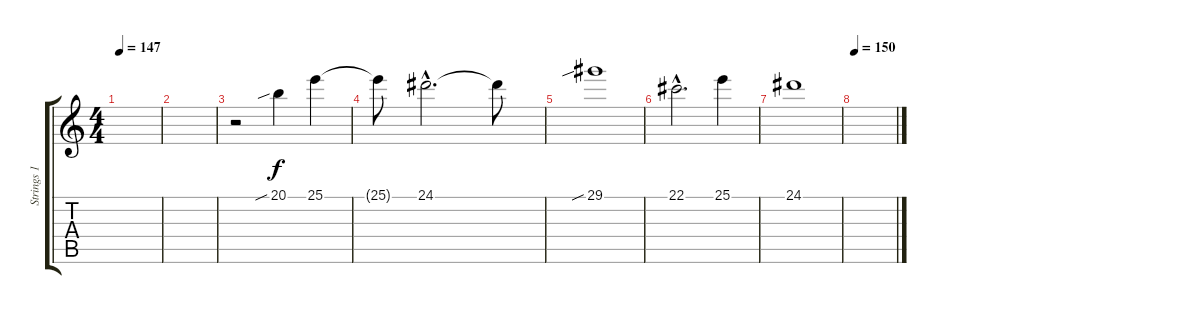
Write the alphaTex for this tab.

\track ("Strings 1" "Strings 1") {instrument stringensemble1}
\staff {score tabs}
\tuning (Eb4 Bb3 Gb3 Db3 Ab2 Eb2) {hide}
\ts (4 4)
\tempo 147
\clef g2
\ks c
|
|
r.2 20.1{sib}.4 25.1.4 |
25.1{t}.8 24.1{hac}.2{d} 24.1{t}.8 |
29.1{sib}.1 |
22.1{hac}.2{d} 25.1.4 |
24.1.1 |
\tempo 150
